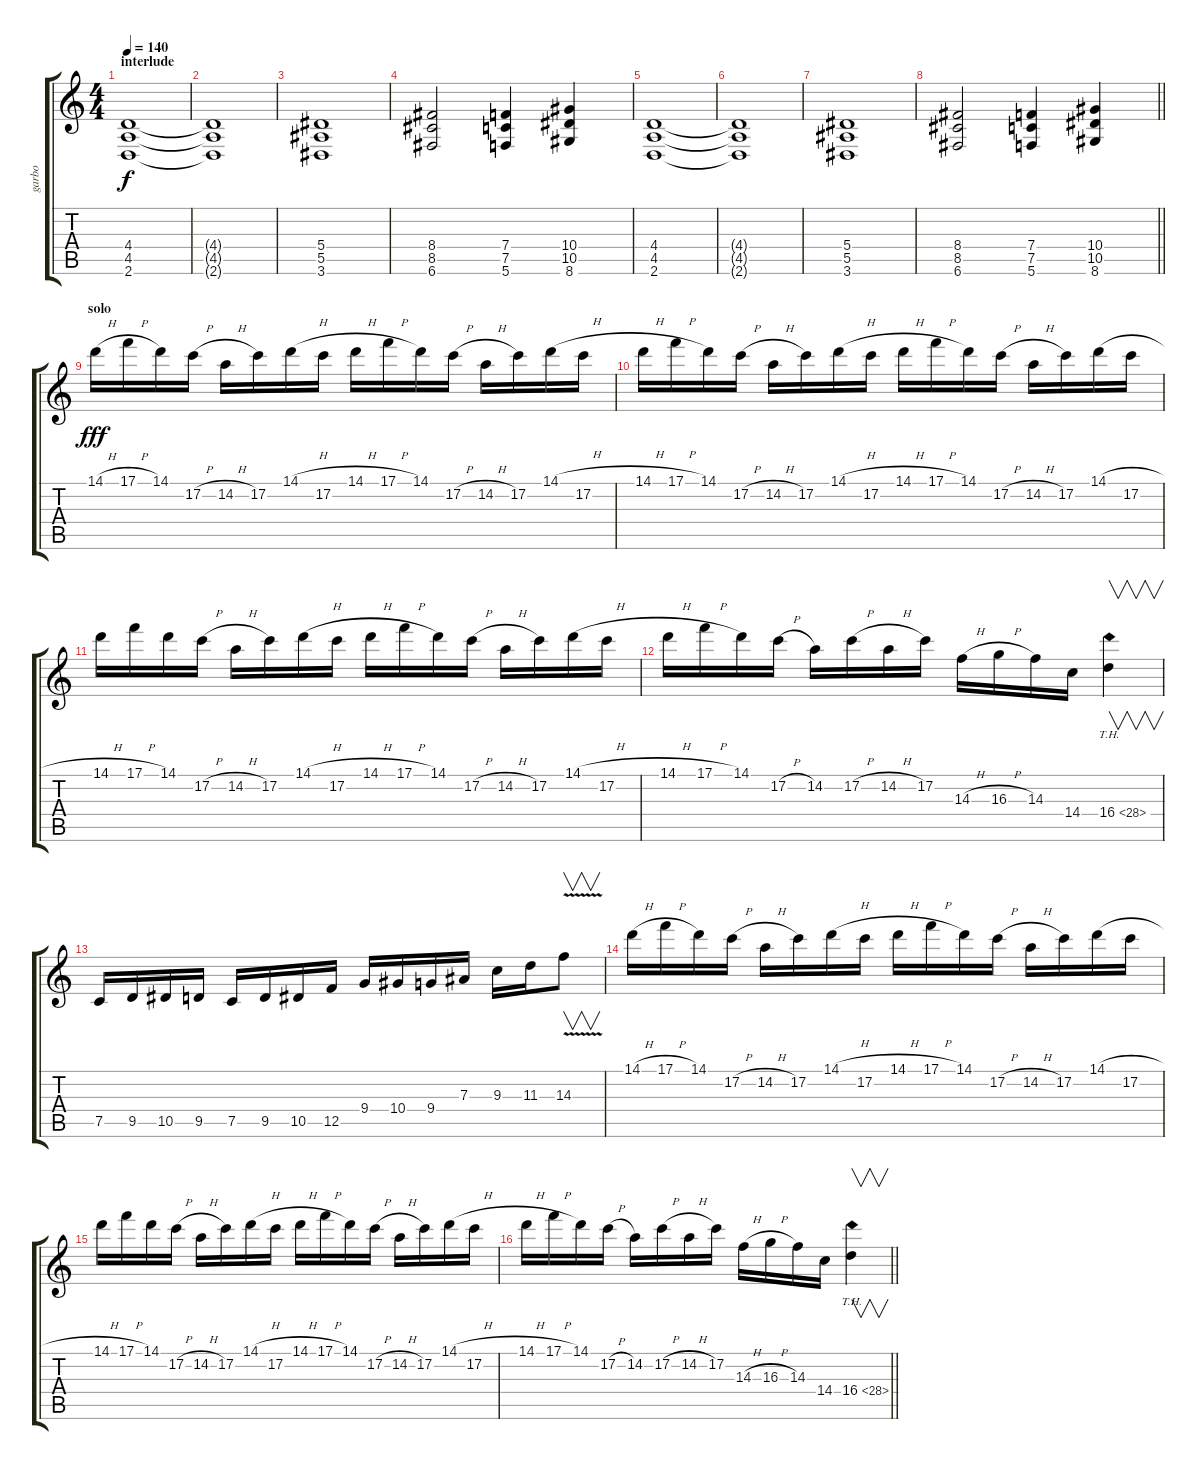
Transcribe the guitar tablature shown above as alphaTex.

\track ("garbo" "garbo") {solo instrument overdrivenguitar}
\staff {score tabs}
\tuning (C4 G3 Eb3 Bb2 F2 C2) {hide}
\ts (4 4)
\section ("" "interlude")
\tempo 140
\clef g2
\ks c
(4.4 4.5 2.6).1{dy f} |
(4.4{t} 4.5{t} 2.6{t}).1 |
(5.4 5.5 3.6).1 |
(8.4 8.5 6.6).2 (7.4 7.5 5.6).4 (10.4 10.5 8.6).4 |
(4.4 4.5 2.6).1 |
(4.4{t} 4.5{t} 2.6{t}).1 |
(5.4 5.5 3.6).1 |
\barLineRight lightlight
(8.4 8.5 6.6).2 (7.4 7.5 5.6).4 (10.4 10.5 8.6).4 |
\section ("" "solo")
14.1{h}.16{dy fff} 17.1{h}.16 14.1.16 17.2{h}.16 14.2{h}.16 17.2.16 14.1{h}.16 17.2.16 14.1{h}.16 17.1{h}.16 14.1.16 17.2{h}.16 14.2{h}.16 17.2.16 14.1{h}.16 17.2.16 |
14.1{h}.16 17.1{h}.16 14.1.16 17.2{h}.16 14.2{h}.16 17.2.16 14.1{h}.16 17.2.16 14.1{h}.16 17.1{h}.16 14.1.16 17.2{h}.16 14.2{h}.16 17.2.16 14.1{h}.16 17.2.16 |
14.1{h}.16 17.1{h}.16 14.1.16 17.2{h}.16 14.2{h}.16 17.2.16 14.1{h}.16 17.2.16 14.1{h}.16 17.1{h}.16 14.1.16 17.2{h}.16 14.2{h}.16 17.2.16 14.1{h}.16 17.2.16 |
14.1{h}.16 17.1{h}.16 14.1.16 17.2{h}.16 14.2.16 17.2{h}.16 14.2{h}.16 17.2.16 14.3{h}.16 16.3{h}.16 14.3.16 14.4.16 16.4{th 12}.4{v} |
7.5.16 9.5.16 10.5.16 9.5.16 7.5.16 9.5.16 10.5.16 12.5.16 9.4.16 10.4.16 9.4.16 7.3.16 9.3.16 11.3.16 14.3{v}.8{v} |
14.1{h}.16 17.1{h}.16 14.1.16 17.2{h}.16 14.2{h}.16 17.2.16 14.1{h}.16 17.2.16 14.1{h}.16 17.1{h}.16 14.1.16 17.2{h}.16 14.2{h}.16 17.2.16 14.1{h}.16 17.2.16 |
14.1{h}.16 17.1{h}.16 14.1.16 17.2{h}.16 14.2{h}.16 17.2.16 14.1{h}.16 17.2.16 14.1{h}.16 17.1{h}.16 14.1.16 17.2{h}.16 14.2{h}.16 17.2.16 14.1{h}.16 17.2.16 |
\barLineRight lightlight
14.1{h}.16 17.1{h}.16 14.1.16 17.2{h}.16 14.2.16 17.2{h}.16 14.2{h}.16 17.2.16 14.3{h}.16 16.3{h}.16 14.3.16 14.4.16 16.4{th 12}.4{v}
